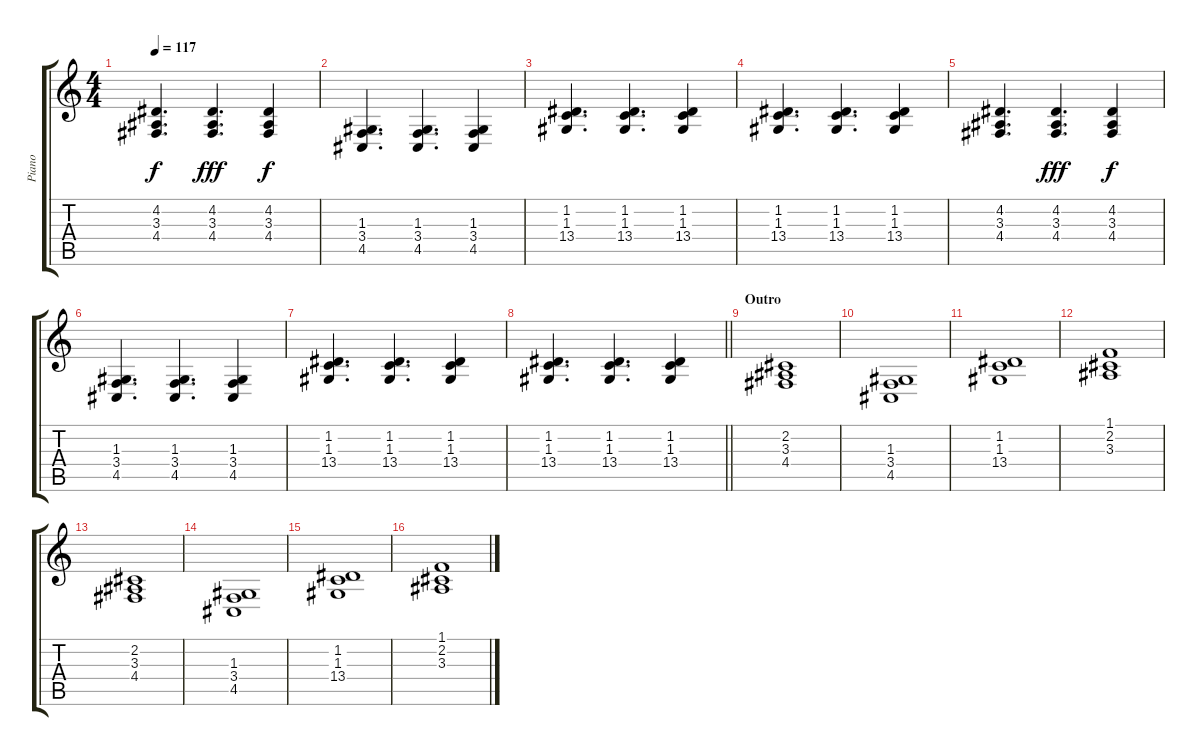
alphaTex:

\track ("Piano" "Piano") {instrument brightacousticpiano}
\staff {score tabs}
\tuning (E4 B3 G3 D3 A2 E2) {hide}
\ts (4 4)
\tempo 117
\clef g2
\ks c
(4.2 3.3 4.4).4{d dy f} (4.2 3.3 4.4).4{d dy fff} (4.2 3.3 4.4).4{dy f} |
(1.3 3.4 4.5).4{d} (1.3 3.4 4.5).4{d} (1.3 3.4 4.5).4 |
(1.2 1.3 13.4).4{d} (1.2 1.3 13.4).4{d} (1.2 1.3 13.4).4 |
(1.2 1.3 13.4).4{d} (1.2 1.3 13.4).4{d} (1.2 1.3 13.4).4 |
(4.2 3.3 4.4).4{d} (4.2 3.3 4.4).4{d dy fff} (4.2 3.3 4.4).4{dy f} |
(1.3 3.4 4.5).4{d} (1.3 3.4 4.5).4{d} (1.3 3.4 4.5).4 |
(1.2 1.3 13.4).4{d} (1.2 1.3 13.4).4{d} (1.2 1.3 13.4).4 |
\barLineRight lightlight
(1.2 1.3 13.4).4{d} (1.2 1.3 13.4).4{d} (1.2 1.3 13.4).4 |
\section ("" "Outro")
(2.2 3.3 4.4).1 |
(1.3 3.4 4.5).1 |
(1.2 1.3 13.4).1 |
(1.1 2.2 3.3).1 |
(2.2 3.3 4.4).1 |
(1.3 3.4 4.5).1 |
(1.2 1.3 13.4).1 |
(1.1 2.2 3.3).1
